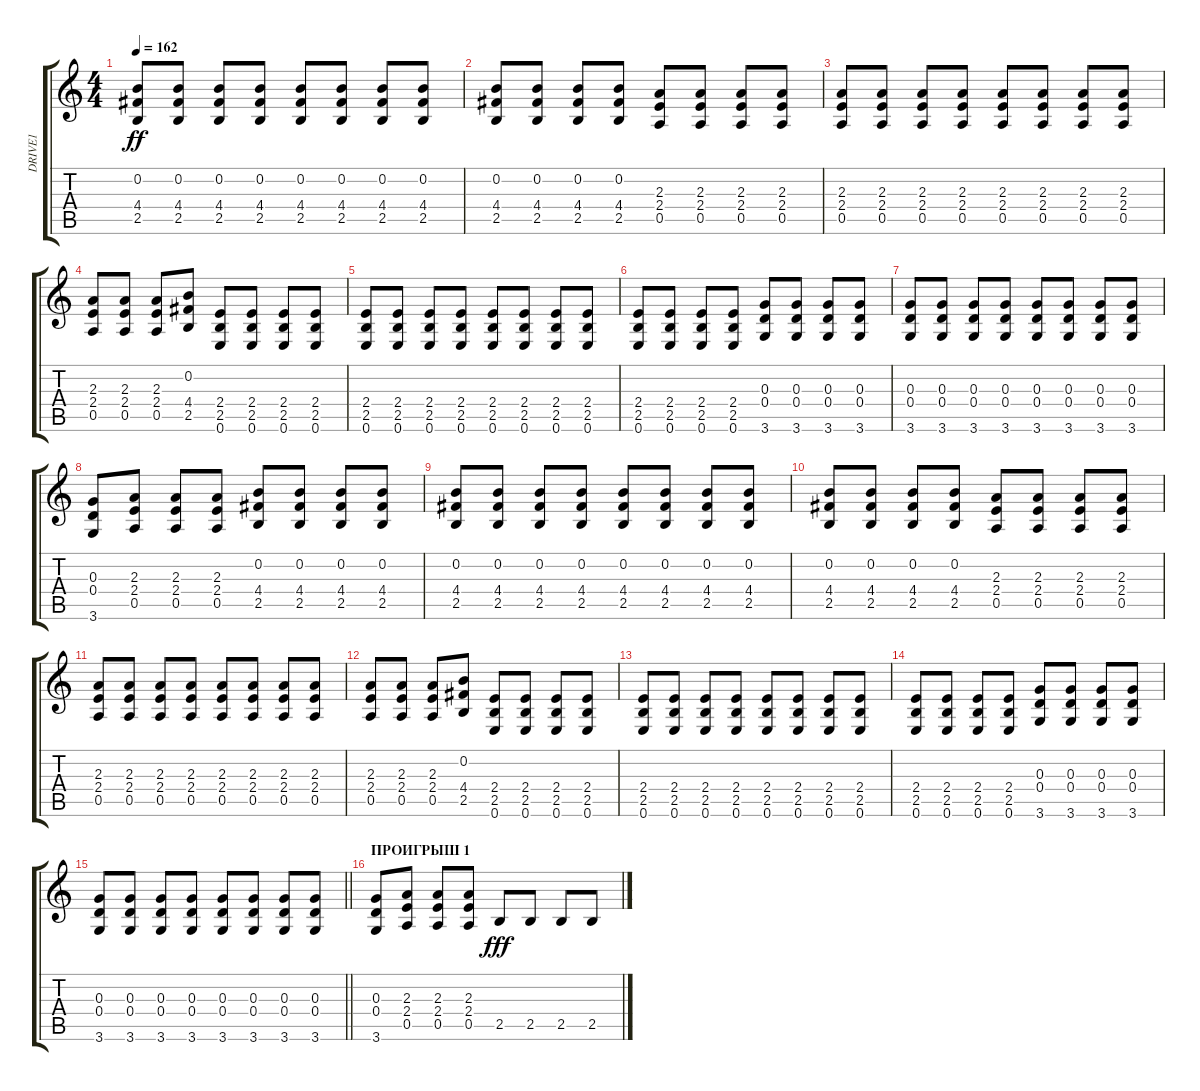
\track ("DRIVE1" "DRIVE1") {instrument distortionguitar}
\staff {score tabs}
\tuning (E4 B3 G3 D3 A2 E2) {hide}
\ts (4 4)
\tempo 162
\clef g2
\ks c
(0.2 4.4 2.5).8{dy ff} (0.2 4.4 2.5).8 (0.2 4.4 2.5).8 (0.2 4.4 2.5).8 (0.2 4.4 2.5).8 (0.2 4.4 2.5).8 (0.2 4.4 2.5).8 (0.2 4.4 2.5).8 |
(0.2 4.4 2.5).8 (0.2 4.4 2.5).8 (0.2 4.4 2.5).8 (0.2 4.4 2.5).8 (2.3 2.4 0.5).8 (2.3 2.4 0.5).8 (2.3 2.4 0.5).8 (2.3 2.4 0.5).8 |
(2.3 2.4 0.5).8 (2.3 2.4 0.5).8 (2.3 2.4 0.5).8 (2.3 2.4 0.5).8 (2.3 2.4 0.5).8 (2.3 2.4 0.5).8 (2.3 2.4 0.5).8 (2.3 2.4 0.5).8 |
(2.3 2.4 0.5).8 (2.3 2.4 0.5).8 (2.3 2.4 0.5).8 (0.2 4.4 2.5).8 (2.4 2.5 0.6).8 (2.4 2.5 0.6).8 (2.4 2.5 0.6).8 (2.4 2.5 0.6).8 |
(2.4 2.5 0.6).8 (2.4 2.5 0.6).8 (2.4 2.5 0.6).8 (2.4 2.5 0.6).8 (2.4 2.5 0.6).8 (2.4 2.5 0.6).8 (2.4 2.5 0.6).8 (2.4 2.5 0.6).8 |
(2.4 2.5 0.6).8 (2.4 2.5 0.6).8 (2.4 2.5 0.6).8 (2.4 2.5 0.6).8 (0.3 0.4 3.6).8 (0.3 0.4 3.6).8 (0.3 0.4 3.6).8 (0.3 0.4 3.6).8 |
(0.3 0.4 3.6).8 (0.3 0.4 3.6).8 (0.3 0.4 3.6).8 (0.3 0.4 3.6).8 (0.3 0.4 3.6).8 (0.3 0.4 3.6).8 (0.3 0.4 3.6).8 (0.3 0.4 3.6).8 |
(0.3 0.4 3.6).8 (2.3 2.4 0.5).8 (2.3 2.4 0.5).8 (2.3 2.4 0.5).8 (0.2 4.4 2.5).8 (0.2 4.4 2.5).8 (0.2 4.4 2.5).8 (0.2 4.4 2.5).8 |
(0.2 4.4 2.5).8 (0.2 4.4 2.5).8 (0.2 4.4 2.5).8 (0.2 4.4 2.5).8 (0.2 4.4 2.5).8 (0.2 4.4 2.5).8 (0.2 4.4 2.5).8 (0.2 4.4 2.5).8 |
(0.2 4.4 2.5).8 (0.2 4.4 2.5).8 (0.2 4.4 2.5).8 (0.2 4.4 2.5).8 (2.3 2.4 0.5).8 (2.3 2.4 0.5).8 (2.3 2.4 0.5).8 (2.3 2.4 0.5).8 |
(2.3 2.4 0.5).8 (2.3 2.4 0.5).8 (2.3 2.4 0.5).8 (2.3 2.4 0.5).8 (2.3 2.4 0.5).8 (2.3 2.4 0.5).8 (2.3 2.4 0.5).8 (2.3 2.4 0.5).8 |
(2.3 2.4 0.5).8 (2.3 2.4 0.5).8 (2.3 2.4 0.5).8 (0.2 4.4 2.5).8 (2.4 2.5 0.6).8 (2.4 2.5 0.6).8 (2.4 2.5 0.6).8 (2.4 2.5 0.6).8 |
(2.4 2.5 0.6).8 (2.4 2.5 0.6).8 (2.4 2.5 0.6).8 (2.4 2.5 0.6).8 (2.4 2.5 0.6).8 (2.4 2.5 0.6).8 (2.4 2.5 0.6).8 (2.4 2.5 0.6).8 |
(2.4 2.5 0.6).8 (2.4 2.5 0.6).8 (2.4 2.5 0.6).8 (2.4 2.5 0.6).8 (0.3 0.4 3.6).8 (0.3 0.4 3.6).8 (0.3 0.4 3.6).8 (0.3 0.4 3.6).8 |
\barLineRight lightlight
(0.3 0.4 3.6).8 (0.3 0.4 3.6).8 (0.3 0.4 3.6).8 (0.3 0.4 3.6).8 (0.3 0.4 3.6).8 (0.3 0.4 3.6).8 (0.3 0.4 3.6).8 (0.3 0.4 3.6).8 |
\section ("" "ПРОИГРЫШ 1")
(0.3 0.4 3.6).8 (2.3 2.4 0.5).8 (2.3 2.4 0.5).8 (2.3 2.4 0.5).8 2.5.8{dy fff} 2.5.8 2.5.8 2.5.8
